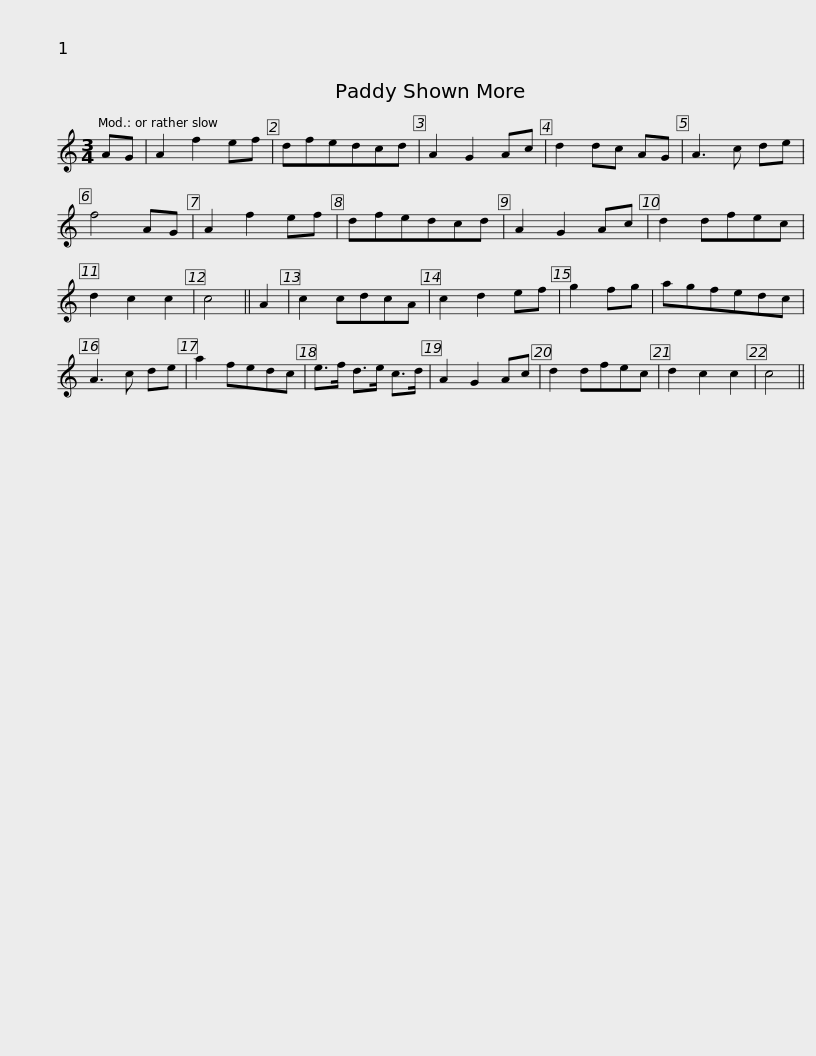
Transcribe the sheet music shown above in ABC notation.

X:1
L:1/8
M:3/4
I:linebreak $
K:C
V:1 treble
V:1
 AG | A2 f2 ef | dfedcd | A2 G2 Ac | d2 dc AG | %5
 A3 c de | f4 AG | A2 f2 ef | dfedcd | A2 G2 Ac |$ %10
 d2 dfec | d2 c2 c2 | c4 || A2 | c2 cdcA | %15
 c2 d2 ef | g2 fg | agfedc | A3 c de | a2 fedc |$ %20
 e>f d>e c>d | A2 G2 Ac | d2 dfec | d2 c2 c2 | c4 || %25
